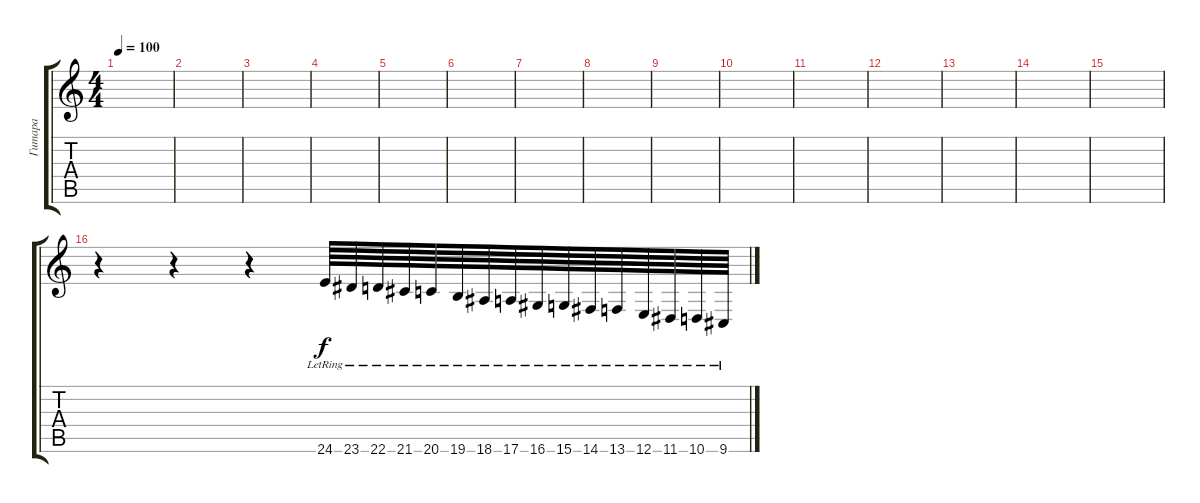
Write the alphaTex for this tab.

\track ("Гитара" "Гитара") {instrument guitarfretnoise}
\staff {score tabs}
\tuning (E4 B3 G3 D3 A2 E2) {hide}
\ts (4 4)
\tempo 100
\clef g2
\ks c
|
|
|
|
|
|
|
|
|
|
|
|
|
|
|
r.4 r.4 r.4 24.6{lr}.64 23.6{lr}.64 22.6{lr}.64 21.6{lr}.64 20.6{lr}.64 19.6{lr}.64 18.6{lr}.64 17.6{lr}.64 16.6{lr}.64 15.6{lr}.64 14.6{lr}.64 13.6{lr}.64 12.6{lr}.64 11.6{lr}.64 10.6{lr}.64 9.6{lr}.64
